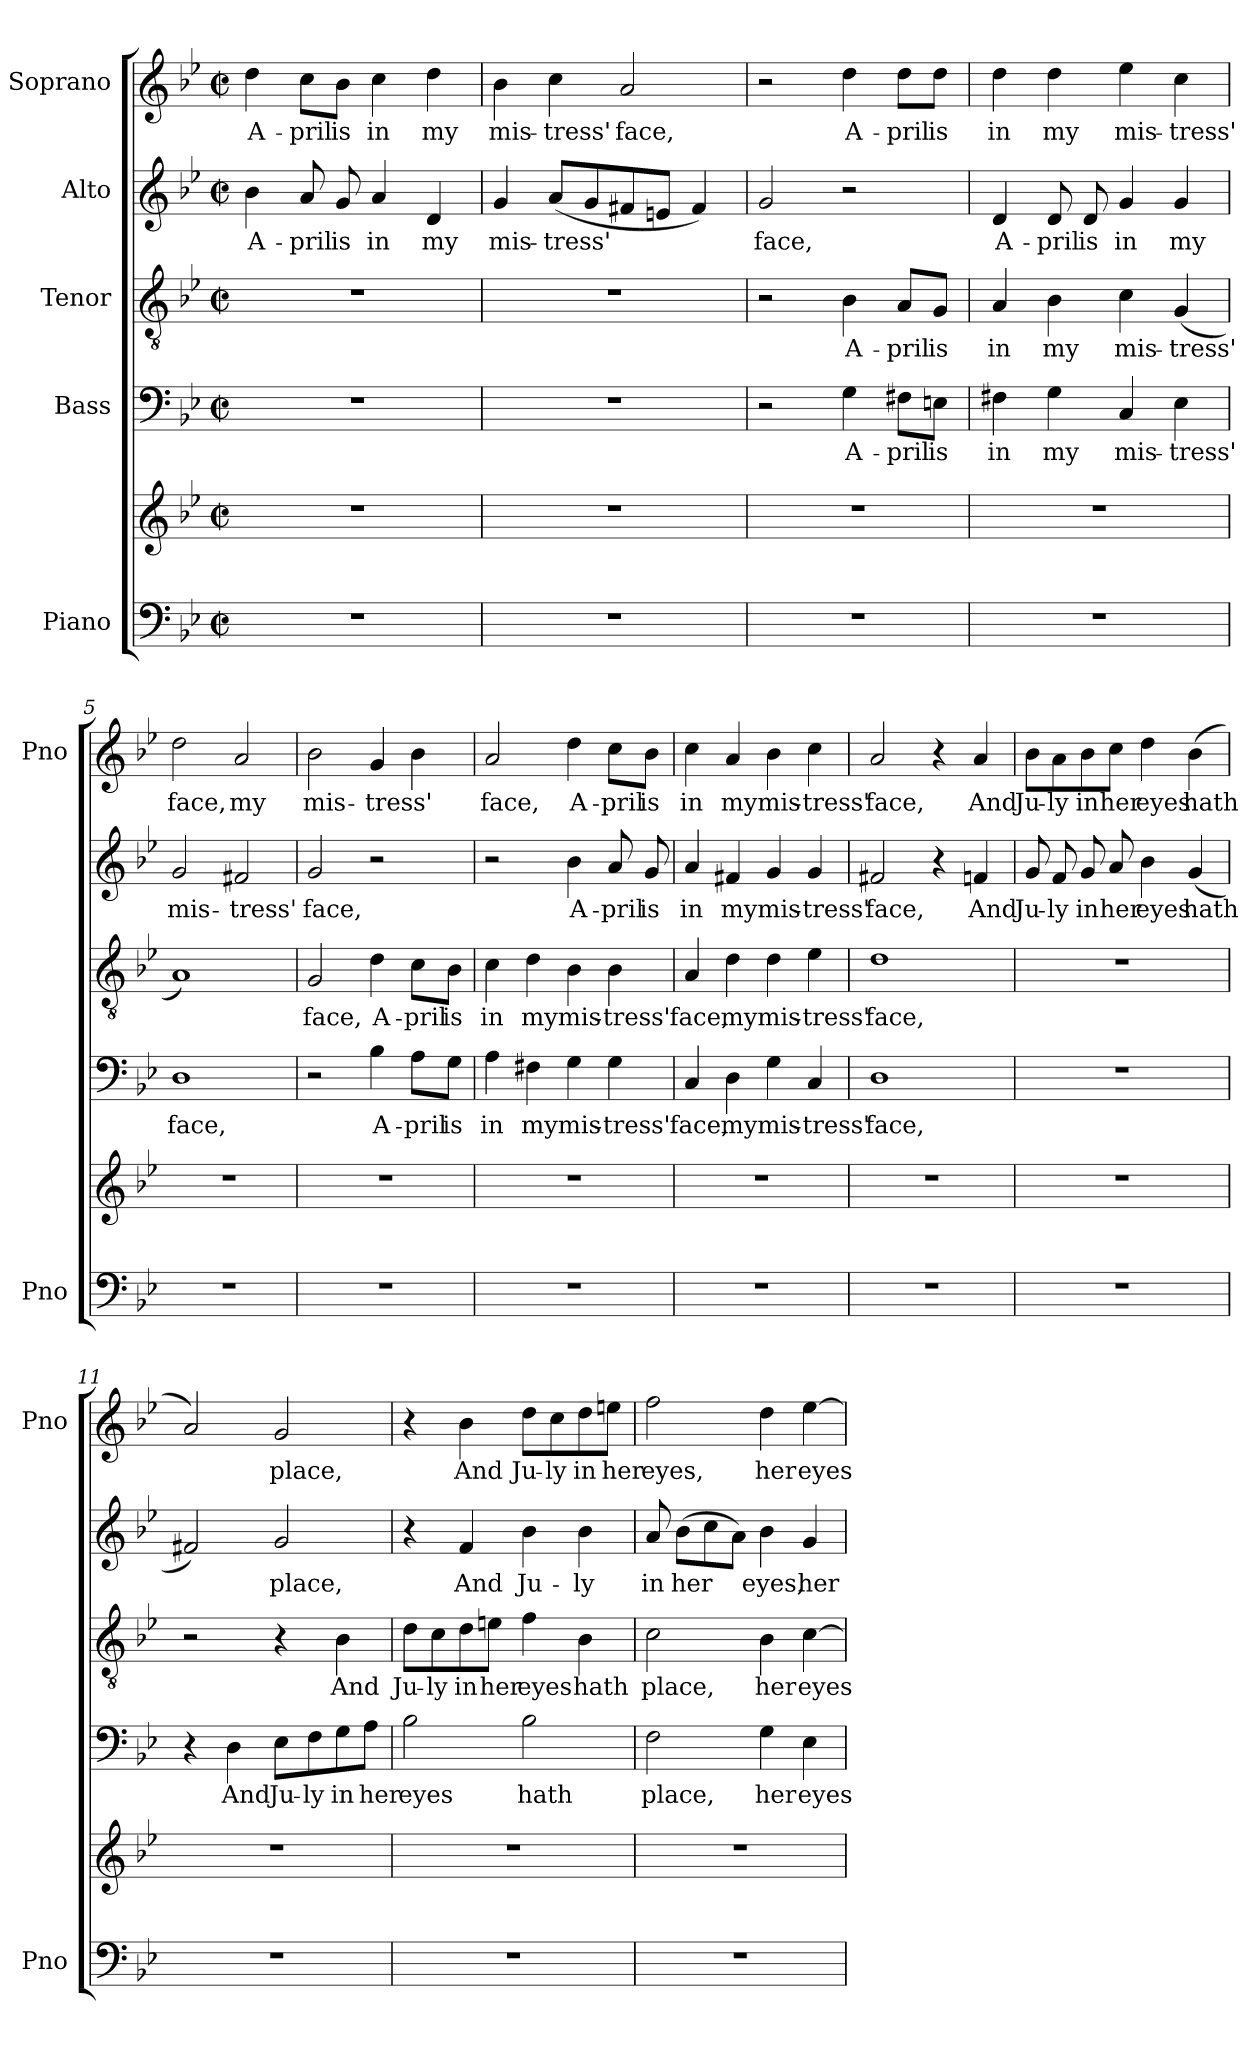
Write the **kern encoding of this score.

**kern	**kern	**kern	**text	**kern	**text	**kern	**text	**kern	**text
*part5	*part5	*part4	*part4	*part3	*part3	*part2	*part2	*part1	*part1
*staff6	*staff5	*staff4	*staff4	*staff3	*staff3	*staff2	*staff2	*staff1	*staff1
*I"Piano	*	*I"Bass	*	*I"Tenor	*	*I"Alto	*	*I"Soprano	*
*I'Pno	*	*	*	*	*	*	*	*I'Pno	*
*clefF4	*clefG2	*clefF4	*	*clefGv2	*	*clefG2	*	*clefG2	*
*k[b-e-]	*k[b-e-]	*k[b-e-]	*	*k[b-e-]	*	*k[b-e-]	*	*k[b-e-]	*
*g:	*g:	*g:	*	*g:	*	*g:	*	*g:	*
*M2/2	*M2/2	*M2/2	*	*M2/2	*	*M2/2	*	*M2/2	*
*met(c|)	*met(c|)	*met(c|)	*	*met(c|)	*	*met(c|)	*	*met(c|)	*
=1	=1	=1	=1	=1	=1	=1	=1	=1	=1
1r	1r	1r	.	1r	.	4b-\	A-	4dd\	A-
.	.	.	.	.	.	8a/	-pril	8cc\L	-pril
.	.	.	.	.	.	8g/	is	8b-\J	is
.	.	.	.	.	.	4a/	in	4cc\	in
.	.	.	.	.	.	4d/	my	4dd\	my
=2	=2	=2	=2	=2	=2	=2	=2	=2	=2
1r	1r	1r	.	1r	.	4g/	mis-	4b-\	mis-
.	.	.	.	.	.	(8a/L	-tress'	4cc\	-tress'
.	.	.	.	.	.	8g/	.	.	.
.	.	.	.	.	.	8f#X/	.	2a/	face,
.	.	.	.	.	.	8en/J	.	.	.
.	.	.	.	.	.	4f#/)	.	.	.
=3	=3	=3	=3	=3	=3	=3	=3	=3	=3
1r	1r	2r	.	2r	.	2g/	face,	2r	.
.	.	4G\	A-	4B-\	A-	2r	.	4dd\	A-
.	.	8F#X\L	-pril	8A/L	-pril	.	.	8dd\L	-pril
.	.	8En\J	is	8G/J	is	.	.	8dd\J	is
=4	=4	=4	=4	=4	=4	=4	=4	=4	=4
1r	1r	4F#X\	in	4A/	in	4d/	A-	4dd\	in
.	.	4G\	my	4B-\	my	8d/	-pril	4dd\	my
.	.	.	.	.	.	8d/	is	.	.
.	.	4C/	mis-	4c\	mis-	4g/	in	4ee-\	mis-
.	.	4E-\	-tress'	(4G/	-tress'	4g/	my	4cc\	-tress'
=5	=5	=5	=5	=5	=5	=5	=5	=5	=5
1r	1r	1D	face,	1A)	.	2g/	mis-	2dd\	face,
.	.	.	.	.	.	2f#X/	-tress'	2a/	my
!!LO:LB:g=z
=6	=6	=6	=6	=6	=6	=6	=6	=6	=6
1r	1r	2r	.	2G/	face,	2g/	face,	2b-\	mis-
.	.	4B-\	A-	4d\	A-	2r	.	4g/	-tress'
.	.	8A\L	-pril	8c\L	-pril	.	.	4b-\	.
.	.	8G\J	is	8B-\J	is	.	.	.	.
=7	=7	=7	=7	=7	=7	=7	=7	=7	=7
1r	1r	4A\	in	4c\	in	2r	.	2a/	face,
.	.	4F#X\	my	4d\	my	.	.	.	.
.	.	4G\	mis-	4B-\	mis-	4b-\	A-	4dd\	A-
.	.	4G\	-tress'	4B-\	-tress'	8a/	-pril	8cc\L	-pril
.	.	.	.	.	.	8g/	is	8b-\J	is
=8	=8	=8	=8	=8	=8	=8	=8	=8	=8
1r	1r	4C/	face,	4A/	face,	4a/	in	4cc\	in
.	.	4D\	my	4d\	my	4f#X/	my	4a/	my
.	.	4G\	mis-	4d\	mis-	4g/	mis-	4b-\	mis-
.	.	4C/	-tress'	4e-\	-tress'	4g/	-tress'	4cc\	-tress'
=9	=9	=9	=9	=9	=9	=9	=9	=9	=9
1r	1r	1D	face,	1d	face,	2f#X/	face,	2a/	face,
.	.	.	.	.	.	4r	.	4r	.
.	.	.	.	.	.	4fn/	And	4a/	And
=10	=10	=10	=10	=10	=10	=10	=10	=10	=10
1r	1r	1r	.	1r	.	8g/	Ju-	8b-\L	Ju-
.	.	.	.	.	.	8f/	-ly	8a\	-ly
.	.	.	.	.	.	8g/	in	8b-\	in
.	.	.	.	.	.	8a/	her	8cc\J	her
.	.	.	.	.	.	4b-\	eyes	4dd\	eyes
.	.	.	.	.	.	(4g/	hath	(4b-\	hath
!!LO:LB:g=z
=11	=11	=11	=11	=11	=11	=11	=11	=11	=11
1r	1r	4r	.	2r	.	2f#X/)	.	2a/)	.
.	.	4D\	And	.	.	.	.	.	.
.	.	8E-\L	Ju-	4r	.	2g/	place,	2g/	place,
.	.	8F\	-ly	.	.	.	.	.	.
.	.	8G\	in	4B-\	And	.	.	.	.
.	.	8A\J	her	.	.	.	.	.	.
=12	=12	=12	=12	=12	=12	=12	=12	=12	=12
1r	1r	2B-\	eyes	8d\L	Ju-	4r	.	4r	.
.	.	.	.	8c\	-ly	.	.	.	.
.	.	.	.	8d\	in	4f/	And	4b-\	And
.	.	.	.	8en\J	her	.	.	.	.
.	.	2B-\	hath	4f\	eyes	4b-\	Ju-	8dd\L	Ju-
.	.	.	.	.	.	.	.	8cc\	-ly
.	.	.	.	4B-\	hath	4b-\	-ly	8dd\	in
.	.	.	.	.	.	.	.	8een\J	her
=13	=13	=13	=13	=13	=13	=13	=13	=13	=13
1r	1r	2F\	place,	2c\	place,	8a/	in	2ff\	eyes,
.	.	.	.	.	.	(8b-\L	her	.	.
.	.	.	.	.	.	8cc\	.	.	.
.	.	.	.	.	.	8a\J)	.	.	.
.	.	4G\	her	4B-\	her	4b-\	eyes,	4dd\	her
.	.	4E-\	eyes	[4c\	eyes	4g/	her	[4ee-\	eyes
=	=	=	=	=	=	=	=	=	=
*-	*-	*-	*-	*-	*-	*-	*-	*-	*-
